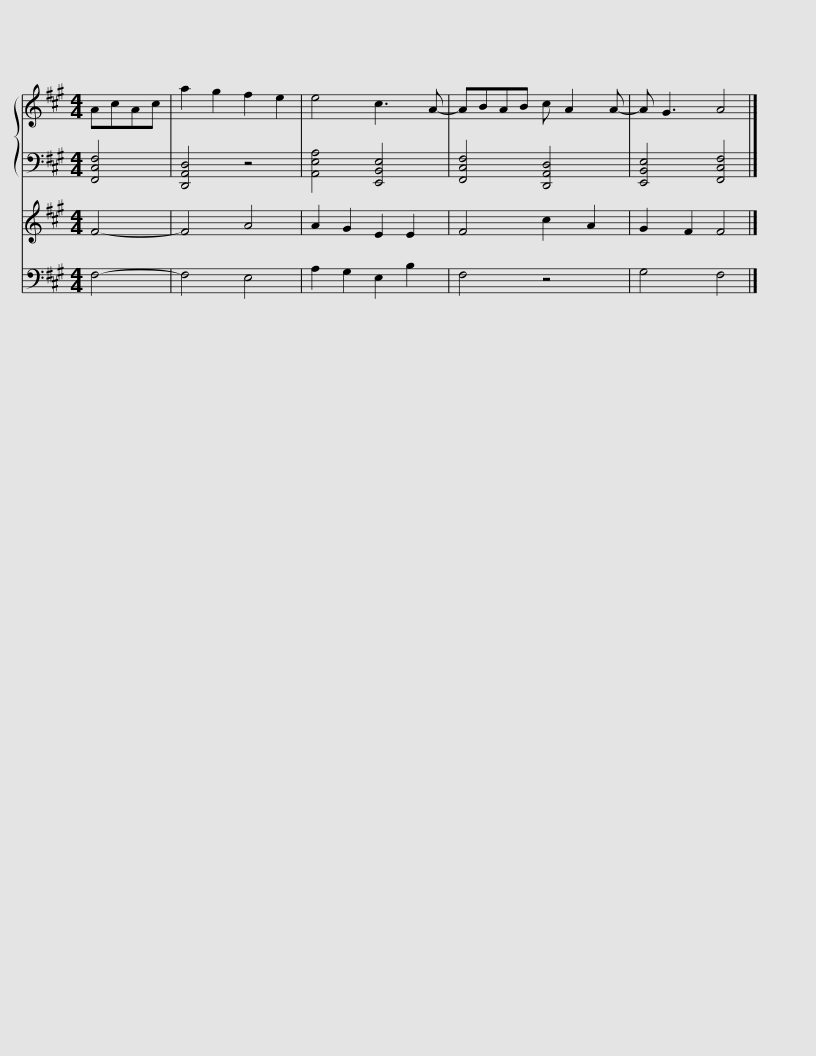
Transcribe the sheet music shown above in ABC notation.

X:1
%%score { 1 | 2 } 3 4
L:1/8
M:4/4
I:linebreak $
K:A
V:1 treble
V:2 bass
V:3 treble
V:4 bass
V:1
 AcAc | a2 g2 f2 e2 | e4 c3 A- | ABAB c A2 A- | A G3 A4 |] %5
V:2
 [F,,C,F,]4 | [D,,A,,D,]4 z4 | [A,,E,A,]4 [E,,B,,E,]4 | [F,,C,F,]4 [D,,A,,D,]4 | [E,,B,,E,]4 [F,,C,F,]4 |] %5
V:3
 F4- | F4 A4 | A2 G2 E2 E2 | F4 c2 A2 | G2 F2 F4 |] %5
V:4
 F,4- | F,4 E,4 | A,2 G,2 E,2 B,2 | F,4 z4 | G,4 F,4 |] %5
